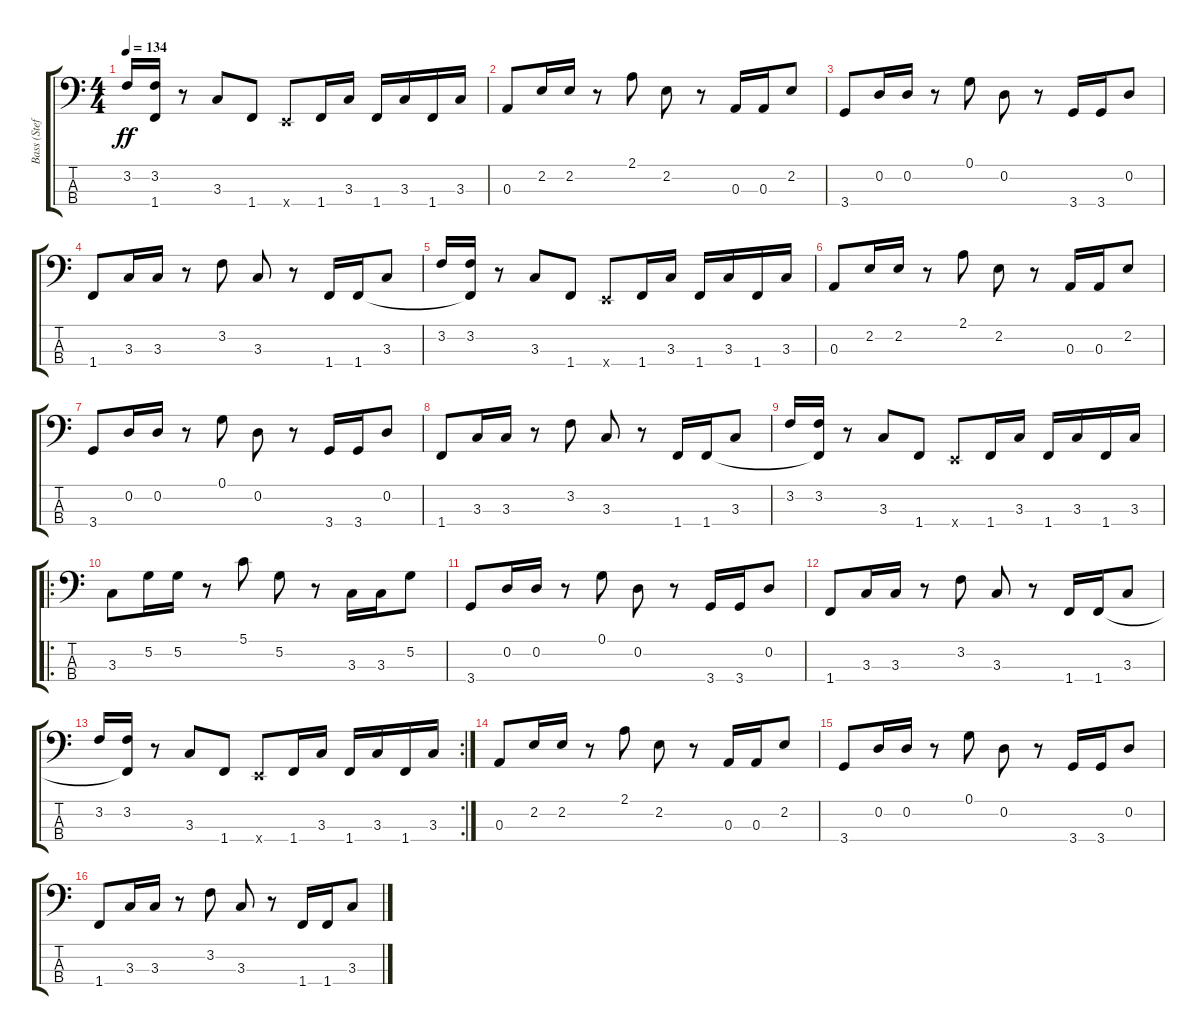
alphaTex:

\track ("Bass (Stefan)" "Bass (Stef") {instrument electricbasspick}
\staff {score tabs}
\tuning (G2 D2 A1 E1) {hide}
\ts (4 4)
\tempo 134
\clef f4
\ks c
3.2.16{dy ff} (3.2 1.4{t}).16 r.8 3.3.8 1.4.8 0.4{x}.8 1.4.16 3.3.16 1.4.16 3.3.16 1.4.16 3.3.16 |
0.3.8 2.2.16 2.2.16 r.8 2.1.8 2.2.8 r.8 0.3.16 0.3.16 2.2.8 |
3.4.8 0.2.16 0.2.16 r.8 0.1.8 0.2.8 r.8 3.4.16 3.4.16 0.2.8 |
1.4.8 3.3.16 3.3.16 r.8 3.2.8 3.3.8 r.8 1.4.16 1.4.16 3.3.8 |
3.2.16 (3.2 1.4{t}).16 r.8 3.3.8 1.4.8 0.4{x}.8 1.4.16 3.3.16 1.4.16 3.3.16 1.4.16 3.3.16 |
0.3.8 2.2.16 2.2.16 r.8 2.1.8 2.2.8 r.8 0.3.16 0.3.16 2.2.8 |
3.4.8 0.2.16 0.2.16 r.8 0.1.8 0.2.8 r.8 3.4.16 3.4.16 0.2.8 |
1.4.8 3.3.16 3.3.16 r.8 3.2.8 3.3.8 r.8 1.4.16 1.4.16 3.3.8 |
3.2.16 (3.2 1.4{t}).16 r.8 3.3.8 1.4.8 0.4{x}.8 1.4.16 3.3.16 1.4.16 3.3.16 1.4.16 3.3.16 |
\ro
3.3.8 5.2.16 5.2.16 r.8 5.1.8 5.2.8 r.8 3.3.16 3.3.16 5.2.8 |
3.4.8 0.2.16 0.2.16 r.8 0.1.8 0.2.8 r.8 3.4.16 3.4.16 0.2.8 |
1.4.8 3.3.16 3.3.16 r.8 3.2.8 3.3.8 r.8 1.4.16 1.4.16 3.3.8 |
\rc 2
3.2.16 (3.2 1.4{t}).16 r.8 3.3.8 1.4.8 0.4{x}.8 1.4.16 3.3.16 1.4.16 3.3.16 1.4.16 3.3.16 |
0.3.8 2.2.16 2.2.16 r.8 2.1.8 2.2.8 r.8 0.3.16 0.3.16 2.2.8 |
3.4.8 0.2.16 0.2.16 r.8 0.1.8 0.2.8 r.8 3.4.16 3.4.16 0.2.8 |
1.4.8 3.3.16 3.3.16 r.8 3.2.8 3.3.8 r.8 1.4.16 1.4.16 3.3.8
